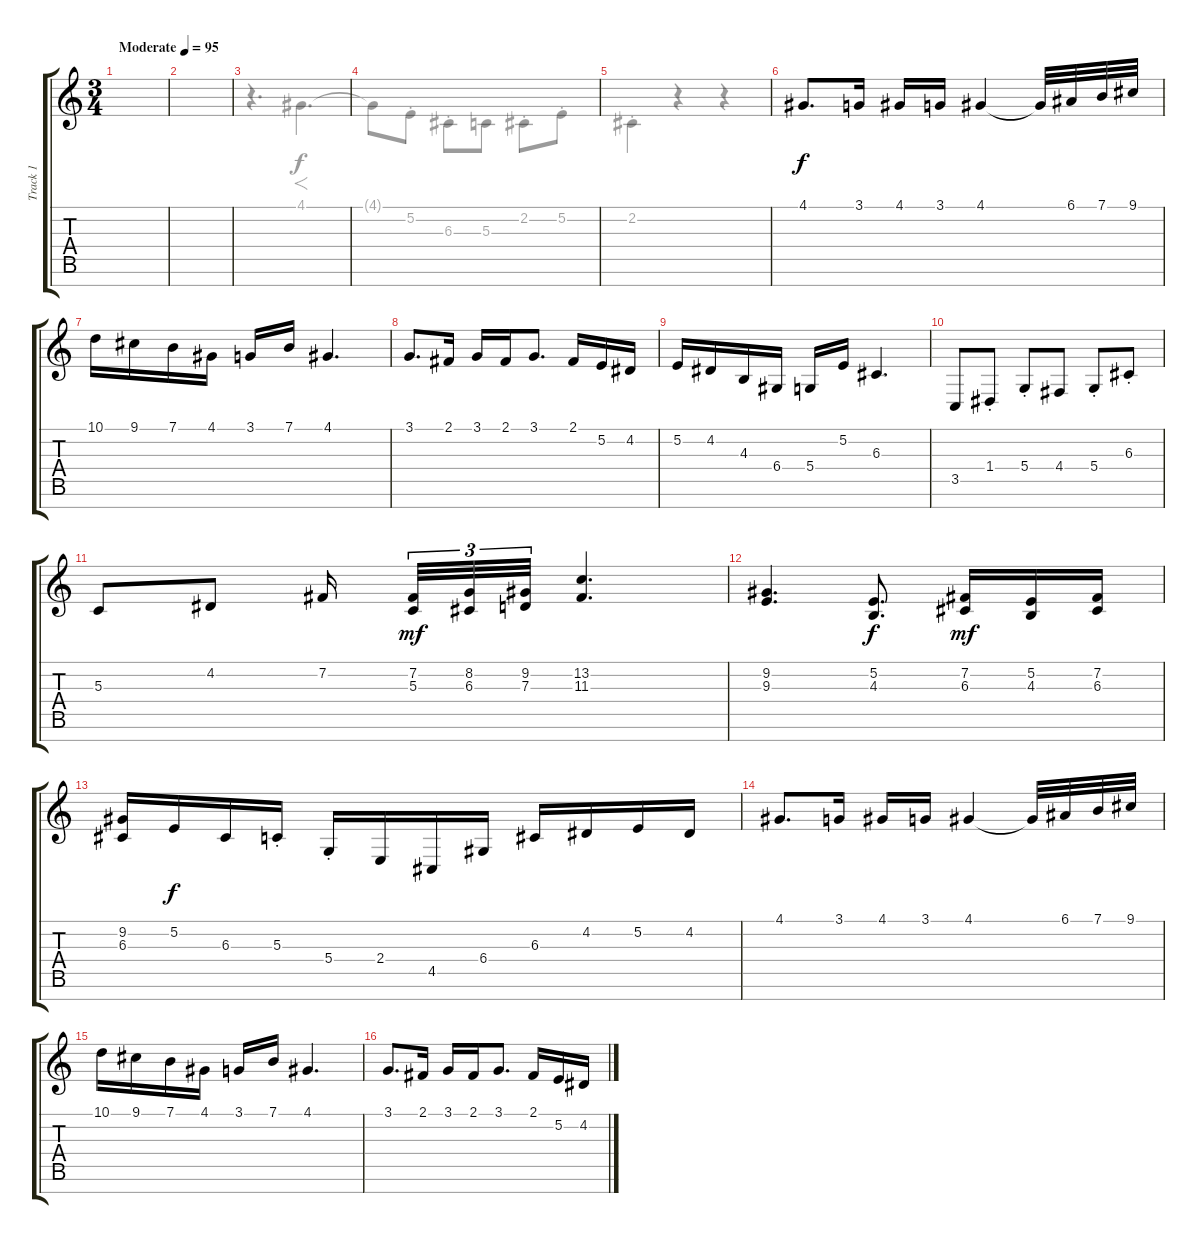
\track ("Track 1" "Track 1") {instrument stringensemble1}
\staff {score tabs}
\tuning (E4 B3 G3 D3 A2 E2 B1) {hide}
\voice
\ts (3 4)
\tempo (95 "Moderate")
\clef g2
\ks c
|
|
|
|
|
4.1.8{d} 3.1.16 4.1.16 3.1.16 4.1.4 4.1{t}.32 6.1.32 7.1.32 9.1.32 |
10.1.16 9.1.16 7.1.16 4.1.16 3.1.16 7.1.16 4.1.4{d} |
3.1.8{d} 2.1.16 3.1.16 2.1.16 3.1.8{d} 2.1.16 5.2.16 4.2.16 |
5.2.16 4.2.16 4.3.16 6.4.16 5.4.16 5.2.16 6.3.4{d} |
3.5.8 1.4{st}.8 5.4{st}.8 4.4.8 5.4{st}.8 6.3{st}.8 |
5.3.8 4.2.8 7.2.16{beam splitsecondary} (7.2 5.3).32{tu (3 2) dy mf} (8.2 6.3).32{tu (3 2)} (9.2 7.3).32{tu (3 2)} (13.2 11.3).4{d} |
(9.2 9.3).4{d} (5.2 4.3).8{d dy f} (7.2 6.3).16{dy mf} (5.2 4.3).16 (7.2 6.3).16 |
(9.2 6.3).16 5.2.16{dy f} 6.3.16 5.3{st}.16 5.4{st}.16 2.4.16 4.5.16 6.4.16 6.3.16 4.2.16 5.2.16 4.2.16 |
4.1.8{d} 3.1.16 4.1.16 3.1.16 4.1.4 4.1{t}.32 6.1.32 7.1.32 9.1.32 |
10.1.16 9.1.16 7.1.16 4.1.16 3.1.16 7.1.16 4.1.4{d} |
3.1.8{d} 2.1.16 3.1.16 2.1.16 3.1.8{d} 2.1.16 5.2.16 4.2.16
\voice
\clef g2
\ottava regular
\simile none
\ks c
|
|
r.4{d} 4.1.4{f d} |
4.1{t}.8 5.2{st}.8 6.3{st}.8 5.3.8 2.2{st}.8 5.2{st}.8 |
2.2{st}.4{dy f} r.4 r.4 |
|
|
|
|
|
|
|
|
|
|
